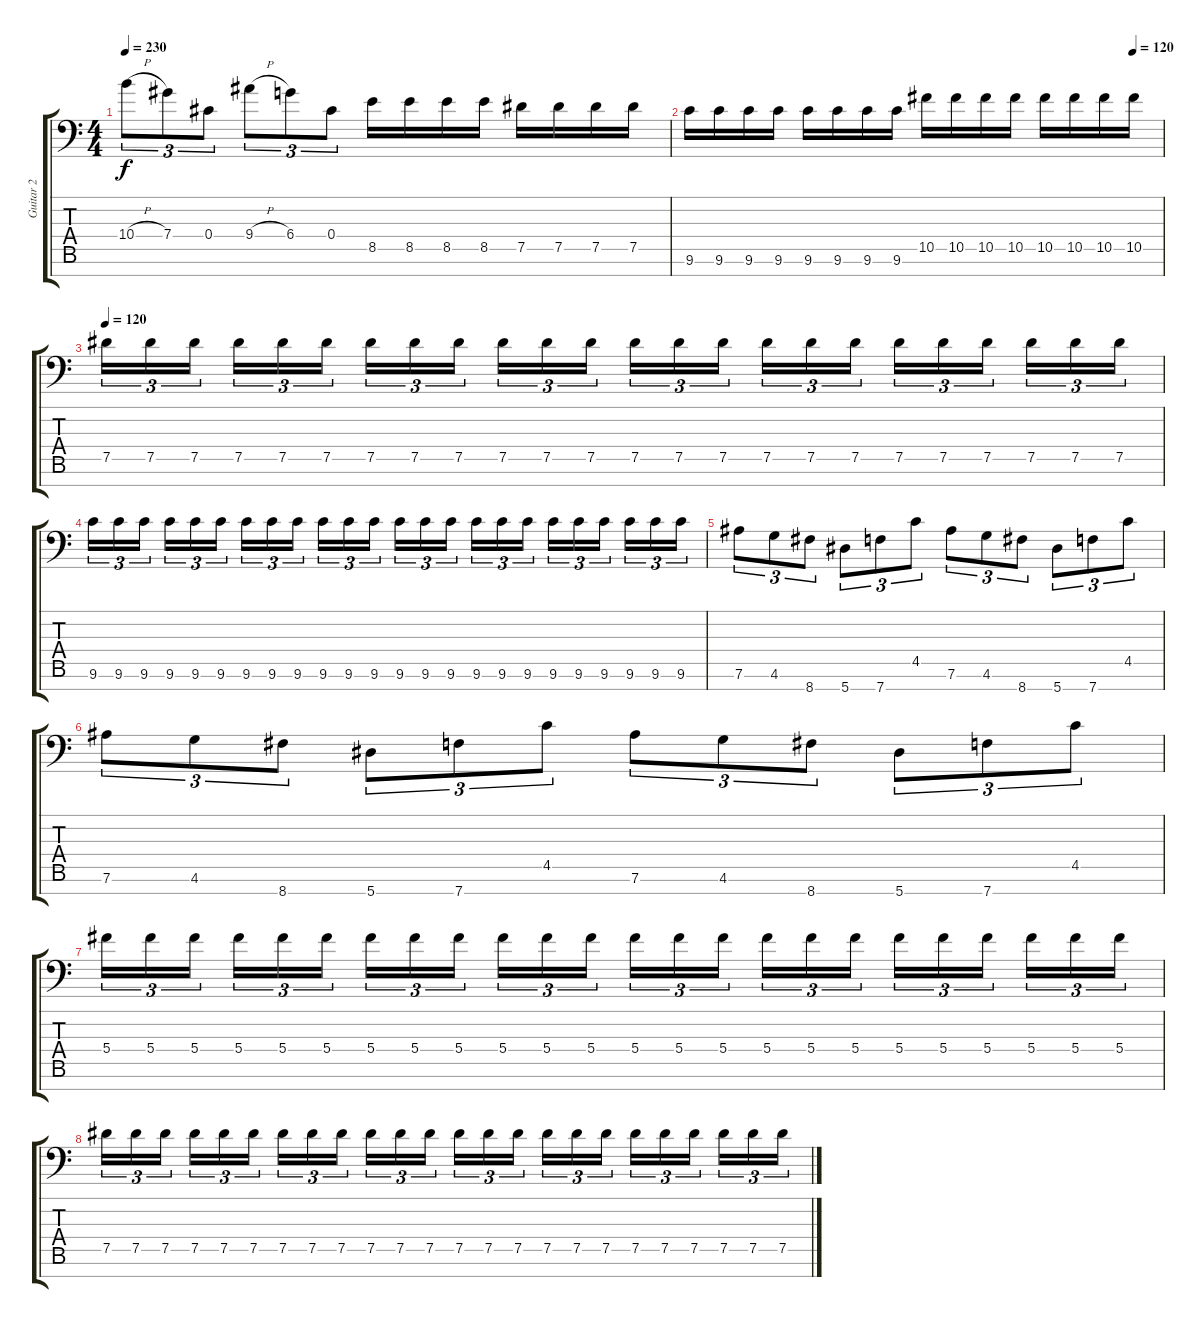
\track ("Guitar 2" "Guitar 2") {instrument distortionguitar}
\staff {score tabs}
\tuning (Eb4 Bb3 Gb3 Db3 Ab2 Eb2 Bb1) {hide}
\ts (4 4)
\tempo 230
\clef f4
\ks c
10.4{h}.8{tu (3 2) dy f} 7.4.8{tu (3 2)} 0.4.8{tu (3 2)} 9.4{h}.8{tu (3 2)} 6.4.8{tu (3 2)} 0.4.8{tu (3 2)} 8.5.16 8.5.16 8.5.16 8.5.16 7.5.16 7.5.16 7.5.16 7.5.16 |
\tempo (120 0.9375)
9.6.16 9.6.16 9.6.16 9.6.16 9.6.16 9.6.16 9.6.16 9.6.16 10.5.16 10.5.16 10.5.16 10.5.16 10.5.16 10.5.16 10.5.16 10.5.16 |
\tempo 120
7.5.16{tu (3 2)} 7.5.16{tu (3 2)} 7.5.16{tu (3 2)} 7.5.16{tu (3 2)} 7.5.16{tu (3 2)} 7.5.16{tu (3 2)} 7.5.16{tu (3 2)} 7.5.16{tu (3 2)} 7.5.16{tu (3 2)} 7.5.16{tu (3 2)} 7.5.16{tu (3 2)} 7.5.16{tu (3 2)} 7.5.16{tu (3 2)} 7.5.16{tu (3 2)} 7.5.16{tu (3 2)} 7.5.16{tu (3 2)} 7.5.16{tu (3 2)} 7.5.16{tu (3 2)} 7.5.16{tu (3 2)} 7.5.16{tu (3 2)} 7.5.16{tu (3 2)} 7.5.16{tu (3 2)} 7.5.16{tu (3 2)} 7.5.16{tu (3 2)} |
9.6.16{tu (3 2)} 9.6.16{tu (3 2)} 9.6.16{tu (3 2)} 9.6.16{tu (3 2)} 9.6.16{tu (3 2)} 9.6.16{tu (3 2)} 9.6.16{tu (3 2)} 9.6.16{tu (3 2)} 9.6.16{tu (3 2)} 9.6.16{tu (3 2)} 9.6.16{tu (3 2)} 9.6.16{tu (3 2)} 9.6.16{tu (3 2)} 9.6.16{tu (3 2)} 9.6.16{tu (3 2)} 9.6.16{tu (3 2)} 9.6.16{tu (3 2)} 9.6.16{tu (3 2)} 9.6.16{tu (3 2)} 9.6.16{tu (3 2)} 9.6.16{tu (3 2)} 9.6.16{tu (3 2)} 9.6.16{tu (3 2)} 9.6.16{tu (3 2)} |
7.6.8{tu (3 2)} 4.6.8{tu (3 2)} 8.7.8{tu (3 2)} 5.7.8{tu (3 2)} 7.7.8{tu (3 2)} 4.5.8{tu (3 2)} 7.6.8{tu (3 2)} 4.6.8{tu (3 2)} 8.7.8{tu (3 2)} 5.7.8{tu (3 2)} 7.7.8{tu (3 2)} 4.5.8{tu (3 2)} |
7.6.8{tu (3 2)} 4.6.8{tu (3 2)} 8.7.8{tu (3 2)} 5.7.8{tu (3 2)} 7.7.8{tu (3 2)} 4.5.8{tu (3 2)} 7.6.8{tu (3 2)} 4.6.8{tu (3 2)} 8.7.8{tu (3 2)} 5.7.8{tu (3 2)} 7.7.8{tu (3 2)} 4.5.8{tu (3 2)} |
5.4.16{tu (3 2)} 5.4.16{tu (3 2)} 5.4.16{tu (3 2)} 5.4.16{tu (3 2)} 5.4.16{tu (3 2)} 5.4.16{tu (3 2)} 5.4.16{tu (3 2)} 5.4.16{tu (3 2)} 5.4.16{tu (3 2)} 5.4.16{tu (3 2)} 5.4.16{tu (3 2)} 5.4.16{tu (3 2)} 5.4.16{tu (3 2)} 5.4.16{tu (3 2)} 5.4.16{tu (3 2)} 5.4.16{tu (3 2)} 5.4.16{tu (3 2)} 5.4.16{tu (3 2)} 5.4.16{tu (3 2)} 5.4.16{tu (3 2)} 5.4.16{tu (3 2)} 5.4.16{tu (3 2)} 5.4.16{tu (3 2)} 5.4.16{tu (3 2)} |
7.5.16{tu (3 2)} 7.5.16{tu (3 2)} 7.5.16{tu (3 2)} 7.5.16{tu (3 2)} 7.5.16{tu (3 2)} 7.5.16{tu (3 2)} 7.5.16{tu (3 2)} 7.5.16{tu (3 2)} 7.5.16{tu (3 2)} 7.5.16{tu (3 2)} 7.5.16{tu (3 2)} 7.5.16{tu (3 2)} 7.5.16{tu (3 2)} 7.5.16{tu (3 2)} 7.5.16{tu (3 2)} 7.5.16{tu (3 2)} 7.5.16{tu (3 2)} 7.5.16{tu (3 2)} 7.5.16{tu (3 2)} 7.5.16{tu (3 2)} 7.5.16{tu (3 2)} 7.5.16{tu (3 2)} 7.5.16{tu (3 2)} 7.5.16{tu (3 2)}
